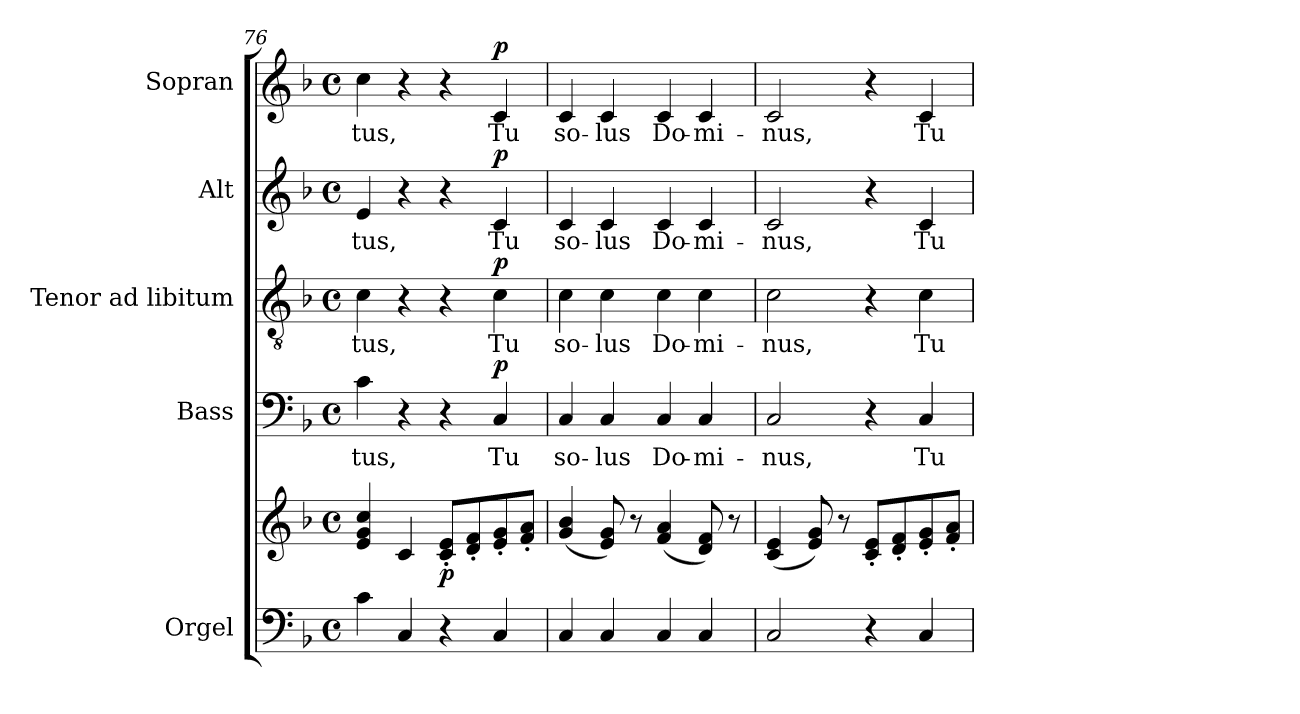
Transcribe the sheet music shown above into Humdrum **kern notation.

**kern	**kern	**dynam	**kern	**text	**dynam	**kern	**text	**dynam	**kern	**text	**dynam	**kern	**text	**dynam
*part5	*part5	*part5	*part4	*part4	*part4	*part3	*part3	*part3	*part2	*part2	*part2	*part1	*part1	*part1
*staff6	*staff5	*staff5/6	*staff4	*staff4	*staff4	*staff3	*staff3	*staff3	*staff2	*staff2	*staff2	*staff1	*staff1	*staff1
*I"Orgel	*	*	*I"Bass	*	*	*I"Tenor ad libitum	*	*	*I"Alt	*	*	*I"Sopran	*	*
*I'Org.	*	*	*I'B.	*	*	*I'T.	*	*	*I'A.	*	*	*I'S.	*	*
!!LO:LB:g=z
*clefF4	*clefG2	*	*clefF4	*	*	*clefGv2	*	*	*clefG2	*	*	*clefG2	*	*
*k[b-]	*k[b-]	*	*k[b-]	*	*	*k[b-]	*	*	*k[b-]	*	*	*k[b-]	*	*
*F:	*F:	*	*F:	*	*	*F:	*	*	*F:	*	*	*F:	*	*
*M4/4	*M4/4	*	*M4/4	*	*	*M4/4	*	*	*M4/4	*	*	*M4/4	*	*
*met(c)	*met(c)	*	*met(c)	*	*	*met(c)	*	*	*met(c)	*	*	*met(c)	*	*
=76	=76	=76	=76	=76	=76	=76	=76	=76	=76	=76	=76	=76	=76	=76
!	!	!	!	!LO:LY:b	!	!	!LO:LY:b	!	!	!LO:LY:b	!	!	!LO:LY:b	!
4c\	4e/ 4g/ 4cc/	.	4c\	-tus,	.	4c\	-tus,	.	4e/	-tus,	.	4cc\	-tus,	.
4C/	4c/	.	4r	.	.	4r	.	.	4r	.	.	4r	.	.
!	!	!LO:DY:b	!	!	!	!	!	!	!	!	!	!	!	!
4r	8c/'< 8e/'<L	p	4r	.	.	4r	.	.	4r	.	.	4r	.	.
.	8d/'< 8f/'<	.	.	.	.	.	.	.	.	.	.	.	.	.
!	!	!	!	!LO:LY:b	!LO:DY:a	!	!LO:LY:b	!LO:DY:a	!	!LO:LY:b	!LO:DY:a	!	!LO:LY:b	!LO:DY:a
4C/	8e/'< 8g/'<	.	4C/	Tu	p	4c\	Tu	p	4c/	Tu	p	4c/	Tu	p
.	8f/'< 8a/'<J	.	.	.	.	.	.	.	.	.	.	.	.	.
=77	=77	=77	=77	=77	=77	=77	=77	=77	=77	=77	=77	=77	=77	=77
!	!	!	!	!LO:LY:b	!	!	!LO:LY:b	!	!	!LO:LY:b	!	!	!LO:LY:b	!
4C/	(<4g/ 4b-/	.	4C/	so-	.	4c\	so-	.	4c/	so-	.	4c/	so-	.
!	!	!	!	!LO:LY:b	!	!	!LO:LY:b	!	!	!LO:LY:b	!	!	!LO:LY:b	!
4C/	8e/ 8g/)	.	4C/	-lus	.	4c\	-lus	.	4c/	-lus	.	4c/	-lus	.
.	8r	.	.	.	.	.	.	.	.	.	.	.	.	.
!	!	!	!	!LO:LY:b	!	!	!LO:LY:b	!	!	!LO:LY:b	!	!	!LO:LY:b	!
4C/	(<4f/ 4a/	.	4C/	Do-	.	4c\	Do-	.	4c/	Do-	.	4c/	Do-	.
!	!	!	!	!LO:LY:b	!	!	!LO:LY:b	!	!	!LO:LY:b	!	!	!LO:LY:b	!
4C/	8d/ 8f/)	.	4C/	-mi-	.	4c\	-mi-	.	4c/	-mi-	.	4c/	-mi-	.
.	8r	.	.	.	.	.	.	.	.	.	.	.	.	.
=78	=78	=78	=78	=78	=78	=78	=78	=78	=78	=78	=78	=78	=78	=78
!	!	!	!	!LO:LY:b	!	!	!LO:LY:b	!	!	!LO:LY:b	!	!	!LO:LY:b	!
2C/	(<4c/ 4e/	.	2C/	-nus,	.	2c\	-nus,	.	2c/	-nus,	.	2c/	-nus,	.
.	8e/ 8g/)	.	.	.	.	.	.	.	.	.	.	.	.	.
.	8r	.	.	.	.	.	.	.	.	.	.	.	.	.
4r	8c/'< 8e/'<L	.	4r	.	.	4r	.	.	4r	.	.	4r	.	.
.	8d/'< 8f/'<	.	.	.	.	.	.	.	.	.	.	.	.	.
!	!	!	!	!LO:LY:b	!	!	!LO:LY:b	!	!	!LO:LY:b	!	!	!LO:LY:b	!
4C/	8e/'< 8g/'<	.	4C/	Tu	.	4c\	Tu	.	4c/	Tu	.	4c/	Tu	.
.	8f/'< 8a/'<J	.	.	.	.	.	.	.	.	.	.	.	.	.
=	=	=	=	=	=	=	=	=	=	=	=	=	=	=
*-	*-	*-	*-	*-	*-	*-	*-	*-	*-	*-	*-	*-	*-	*-
